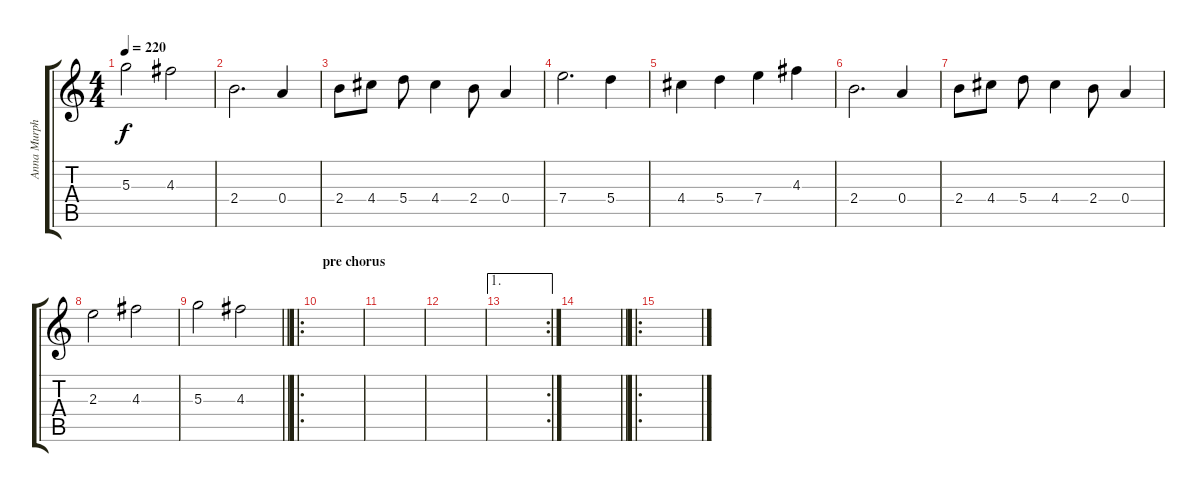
\track ("Anna Murphy" "Anna Murph") {instrument contrabass}
\staff {score tabs}
\tuning (B4 Gb4 D4 A3 E3 B2) {hide}
\ts (4 4)
\tempo 220
\clef g2
\ks c
5.3.2{dy f} 4.3.2 |
2.4.2{d balance 8} 0.4.4 |
2.4.8 4.4.8 5.4.8 4.4.4 2.4.8 0.4.4 |
7.4.2{d} 5.4.4 |
4.4.4 5.4.4 7.4.4 4.3.4 |
2.4.2{d balance 16} 0.4.4 |
2.4.8 4.4.8 5.4.8 4.4.4 2.4.8 0.4.4 |
2.3.2 4.3.2 |
\barLineRight lightlight
5.3.2 4.3.2 |
\ro
\section ("" "pre chorus")
|
|
|
\ae 1
\rc 2
|
\barLineRight lightlight
|
\ro
\section ("" "")
